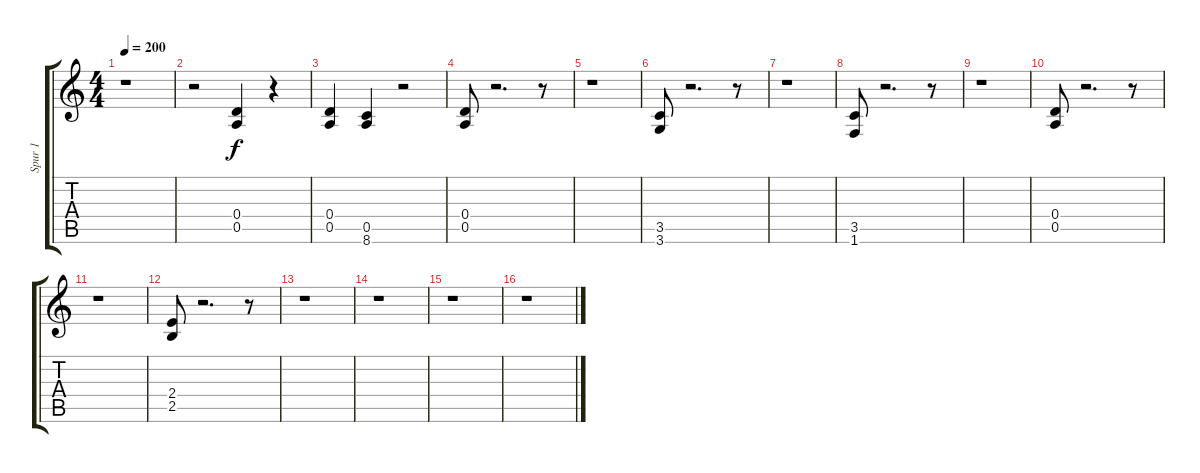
\track ("Spur 1" "Spur 1") {instrument overdrivenguitar}
\staff {score tabs}
\tuning (E4 B3 G3 D3 A2 E2) {hide}
\ts (4 4)
\tempo 200
\clef g2
\ks c
r.1{dy f} |
r.2 (0.4 0.5).4 r.4 |
(0.4 0.5).4 (0.5 8.6).4 r.2 |
(0.4 0.5).8 r.2{d} r.8 |
r.1 |
(3.5 3.6).8 r.2{d} r.8 |
r.1 |
(3.5 1.6).8 r.2{d} r.8 |
r.1 |
(0.4 0.5).8 r.2{d} r.8 |
r.1 |
(2.4 2.5).8 r.2{d} r.8 |
r.1 |
r.1 |
r.1 |
r.1
